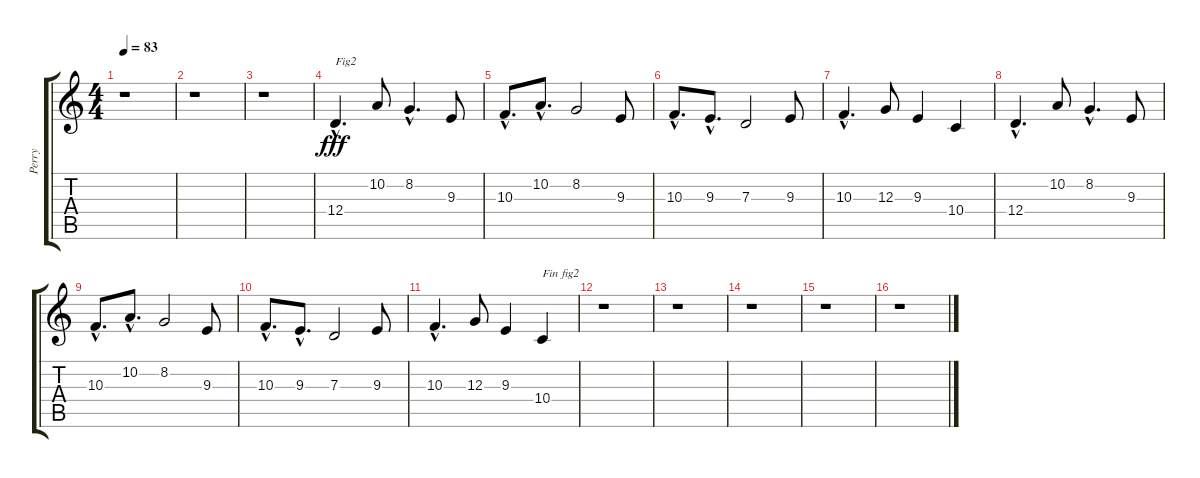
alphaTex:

\track ("Perry" "Perry") {instrument brightacousticpiano}
\staff {score tabs}
\tuning (E4 B3 G3 D3 A2 E2) {hide}
\ts (4 4)
\tempo 83
\clef g2
\ks c
r.1{dy fff} |
r.1 |
r.1 |
12.4{hac}.4{d txt "Fig2"} 10.2.8 8.2{hac}.4{d} 9.3.8 |
10.3{hac}.8{d} 10.2{hac}.8{d} 8.2.2 9.3.8 |
10.3{hac}.8{d} 9.3{hac}.8{d} 7.3.2 9.3.8 |
10.3{hac}.4{d} 12.3.8 9.3.4 10.4.4 |
12.4{hac}.4{d} 10.2.8 8.2{hac}.4{d} 9.3.8 |
10.3{hac}.8{d} 10.2{hac}.8{d} 8.2.2 9.3.8 |
10.3{hac}.8{d} 9.3{hac}.8{d} 7.3.2 9.3.8 |
10.3{hac}.4{d} 12.3.8 9.3.4 10.4.4{txt "Fin fig2"} |
r.1 |
r.1 |
r.1 |
r.1 |
r.1
